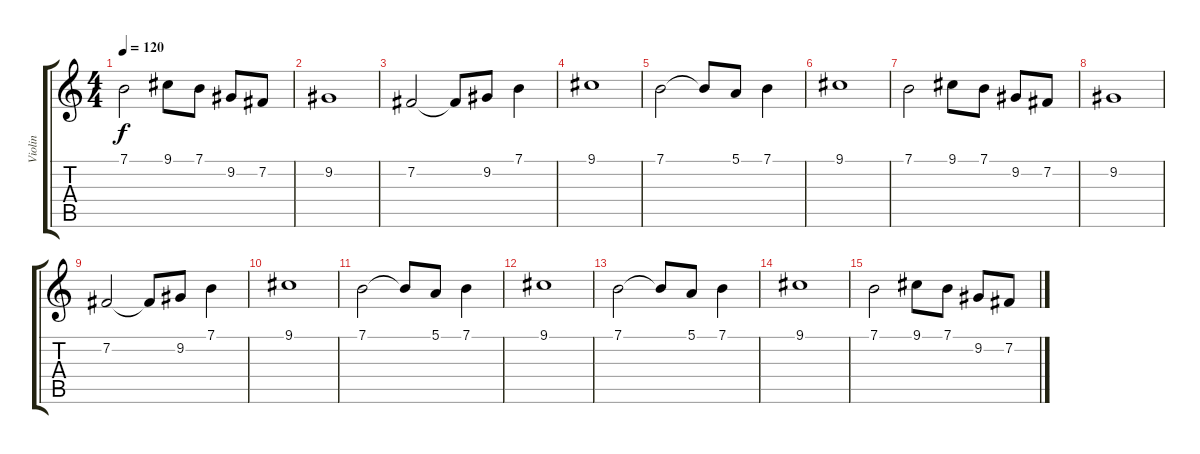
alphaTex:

\track ("Violin" "Violin") {instrument violin}
\staff {score tabs}
\tuning (E4 B3 G3 D3 A2 E2) {hide}
\ts (4 4)
\tempo 120
\clef g2
\ks c
7.1.2{dy f} 9.1.8 7.1.8 9.2.8 7.2.8 |
9.2.1 |
7.2.2 7.2{t}.8 9.2.8 7.1.4 |
9.1.1{volume 16} |
7.1.2 7.1{t}.8 5.1.8 7.1.4 |
9.1.1 |
7.1.2 9.1.8 7.1.8 9.2.8 7.2.8 |
9.2.1 |
7.2.2 7.2{t}.8 9.2.8 7.1.4 |
9.1.1{volume 16} |
7.1.2 7.1{t}.8 5.1.8 7.1.4 |
9.1.1 |
7.1.2 7.1{t}.8 5.1.8 7.1.4 |
9.1.1 |
7.1.2 9.1.8 7.1.8 9.2.8 7.2.8
